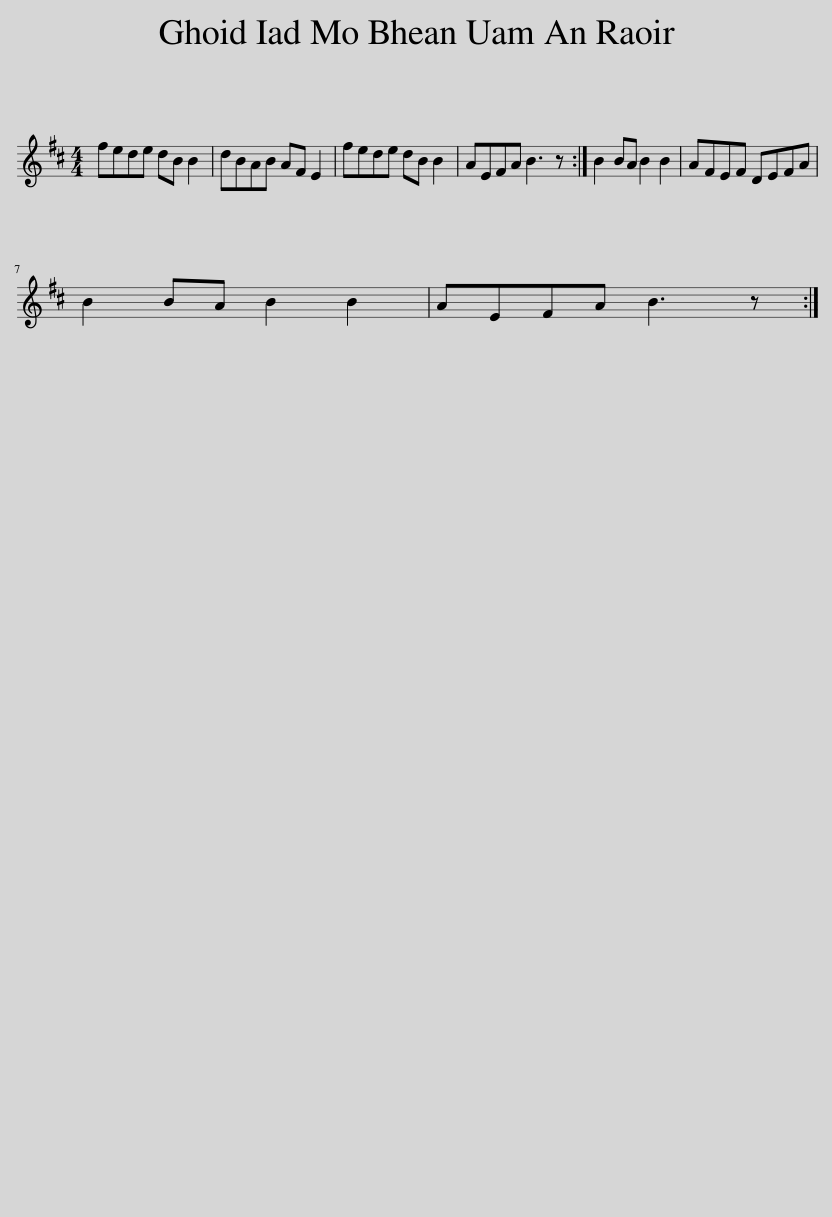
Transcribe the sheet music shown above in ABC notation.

X:1
L:1/8
M:4/4
I:linebreak $
K:Bmin
V:1 treble
V:1
 fede dB B2 | dBAB AF E2 | fede dB B2 | AEFA B3 z :| B2 BA B2 B2 | %5
 AFEF DEFA |$ B2 BA B2 B2 | AEFA B3 z :| %8
